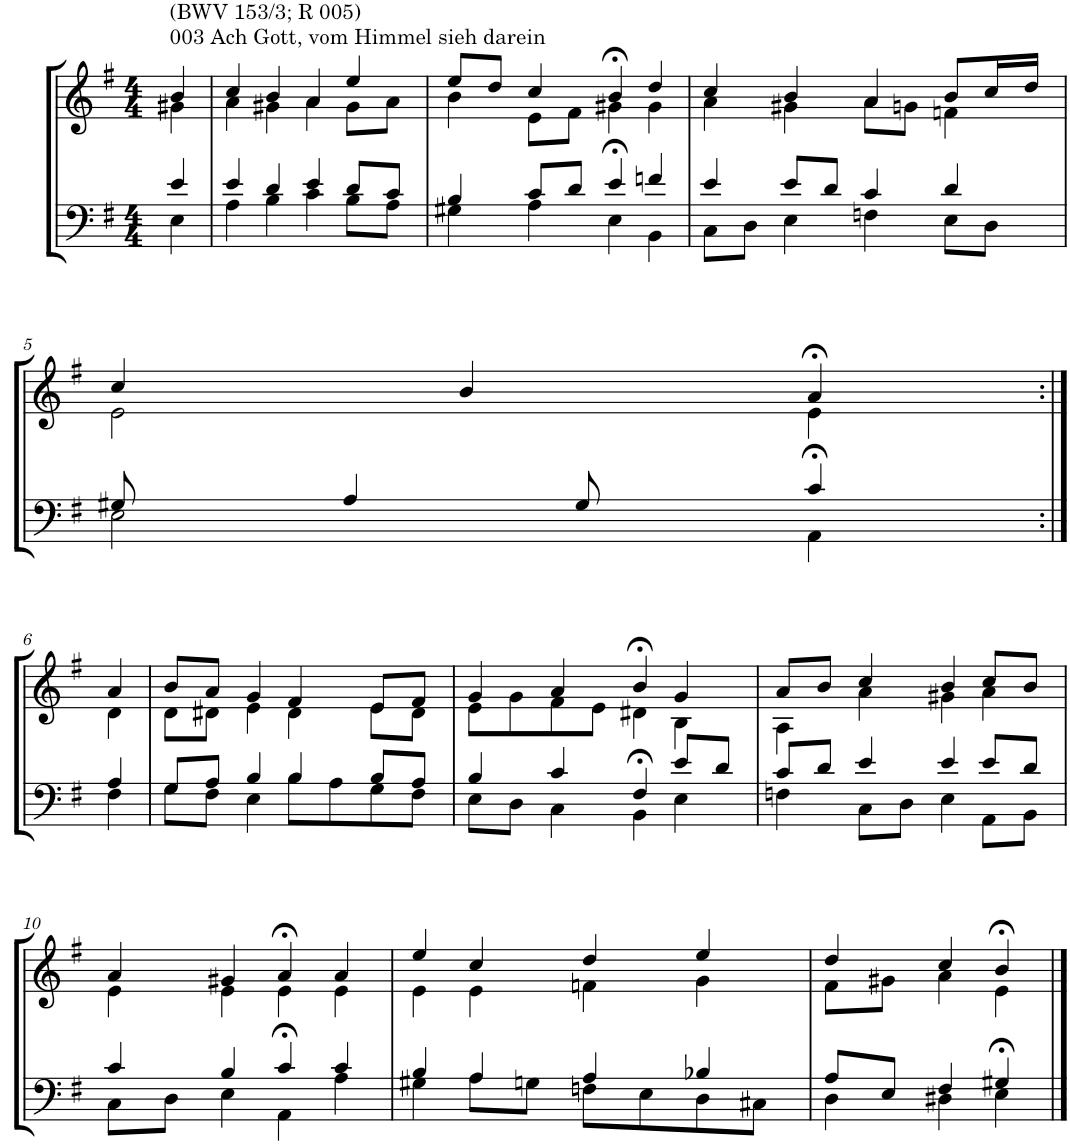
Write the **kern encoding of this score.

**kern	**kern
*part2	*part1
*staff2	*staff1
*I"Tenor/Baß	*I"Sopran/Alt
*clefF4	*clefG2
*k[f#]	*k[f#]
*M4/4	*M4/4
=1	=1
*^	*^
!	!	!LO:TX:a:t=003 Ach Gott, vom Himmel sieh darein	!
!	!	!LO:TX:a:t=(BWV 153/3; R 005)	!
4e/	4E\	4b/	4g#X\
=2	=2	=2	=2
4e/	4A\	4cc/	4a\
4d/	4B\	4b/	4g#X\
4e/	4c\	4a/	4a\
8d/L	8B\L	4ee/	8g#\L
8c/J	8A\J	.	8a\J
=3	=3	=3	=3
4B/	4G#X\	8ee/L	4b\
.	.	8dd/J	.
8c/L	4A\	4cc/	8e\L
8d/J	.	.	8f#\J
4e/	4E>\	4b>/	4g#X\
4fn/	4BB\	4dd/	4g#\
=4	=4	=4	=4
4e/	8C\L	4cc/	4a\
.	8D\J	.	.
8e/L	4E\	4b/	4g#X\
8d/J	.	.	.
4c/	4Fn\	4a/	8a\L
.	.	.	8gn\J
4d/	8E\L	8b/L	4fn\
.	8D\J	16cc/L	.
.	.	16dd/JJ	.
!!LO:LB:g=z	!!
=5	=5	=5	=5
8G#X/	2E\	4cc/	2e\
4A/	.	.	.
.	.	4b/	.
8G#/	.	.	.
4c/	4AA>\	4a>/	4e\
!!LO:LB:g=z	!!
=6:|!	=6:|!	=6:|!	=6:|!
4A/	4F#\	4a/	4d\
=7	=7	=7	=7
8G/L	8G\L	8b/L	8d\L
8A/J	8F#\J	8a/J	8d#X\J
4B/	4E\	4g/	4e\
4B/	8B\L	4f#/	4d#\
.	8A\	.	.
8B/L	8G\	8e/L	8e\L
8A/J	8F#\J	8f#/J	8d#\J
=8	=8	=8	=8
4B/	8E\L	4g/	8e\L
.	8D\J	.	8g\
4c/	4C\	4a/	8f#\
.	.	.	8e\J
4F#/	4BB>\	4b>/	4d#X\
8e/L	4E\	4g/	4B\
8d/J	.	.	.
=9	=9	=9	=9
8c/L	4Fn\	8a/L	4A\
8d/J	.	8b/J	.
4e/	8C\L	4cc/	4a\
.	8D\J	.	.
4e/	4E\	4b/	4g#X\
8e/L	8AA\L	8cc/L	4a\
8d/J	8BB\J	8b/J	.
!!LO:LB:g=z	!!
=10	=10	=10	=10
4c/	8C\L	4a/	4e\
.	8D\J	.	.
4B/	4E\	4g#X/	4e\
4c/	4AA>\	4a>/	4e\
4c/	4A\	4a/	4e\
=11	=11	=11	=11
4B/	4G#X\	4ee/	4e\
4A/	8A\L	4cc/	4e\
.	8Gn\J	.	.
4A/	8Fn\L	4dd/	4fn\
.	8E\	.	.
4B-X/	8D\	4ee/	4g\
.	8C#X\J	.	.
=12	=12	=12	=12
8A/L	4D\	4dd/	8f#\L
8E/J	.	.	8g#X\J
4F#/	4D#X\	4cc/	4a\
4G#X/	4E>\	4b>/	4e\
*v	*v	*	*
*	*v	*v
==	==
*-	*-
